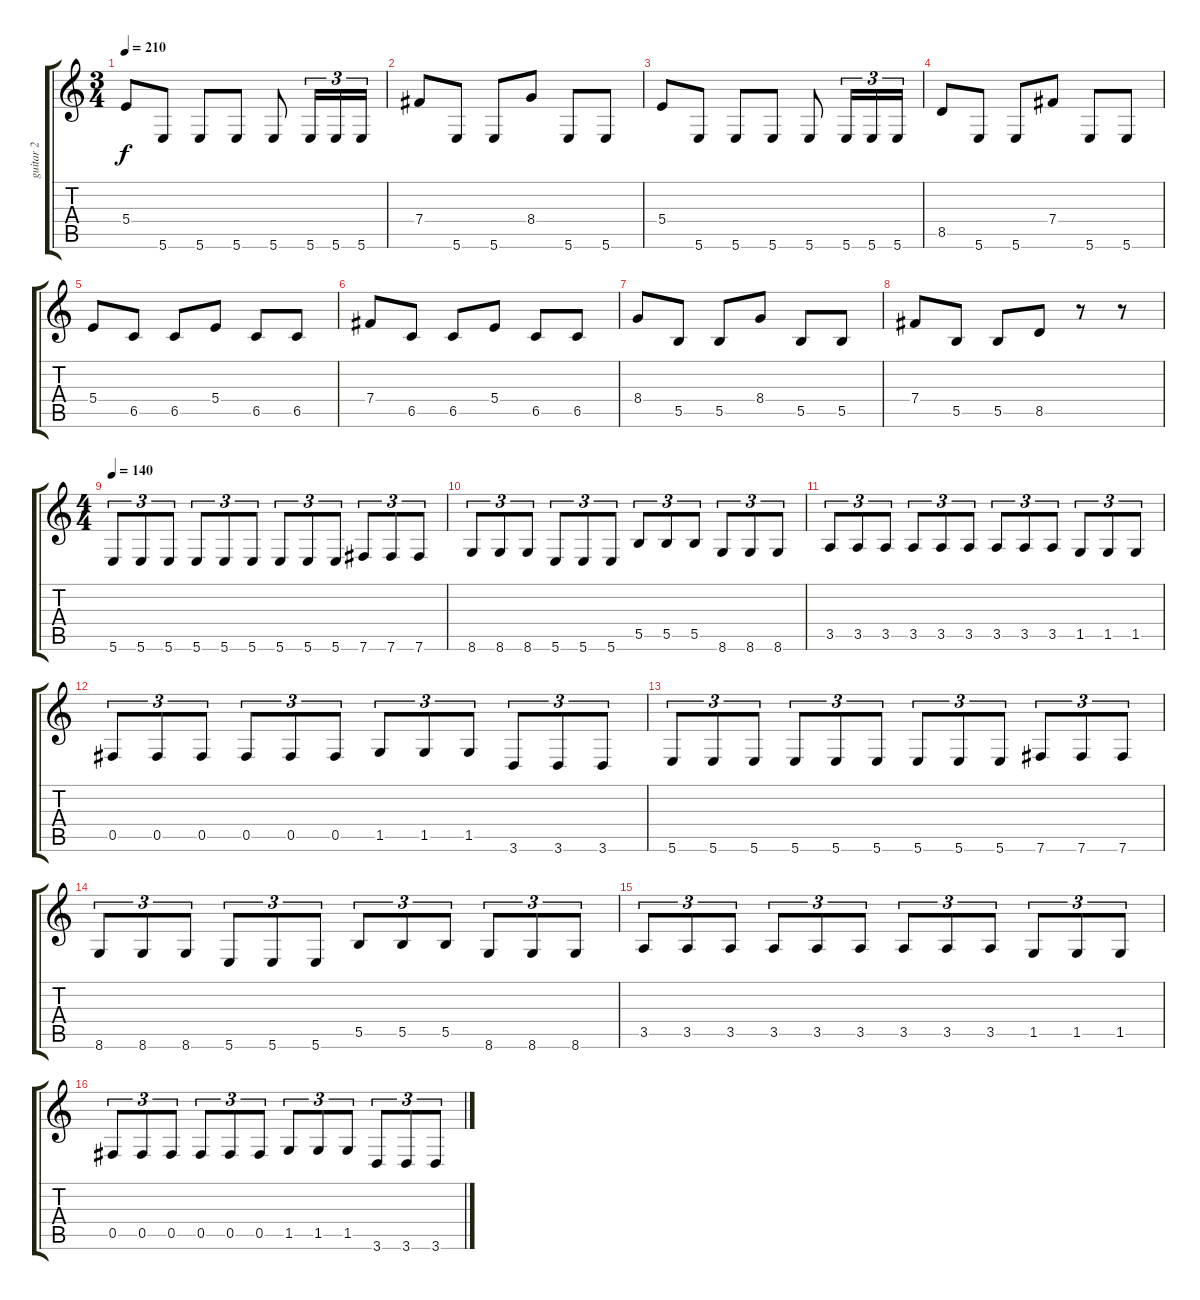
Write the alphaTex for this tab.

\track ("guitar 2" "guitar 2") {instrument distortionguitar}
\staff {score tabs}
\tuning (Db4 Ab3 E3 B2 Gb2 B1) {hide}
\ts (3 4)
\tempo 210
\clef g2
\ks c
5.4.8{dy f} 5.6.8 5.6.8 5.6.8 5.6.8 5.6.16{tu (3 2)} 5.6.16{tu (3 2)} 5.6.16{tu (3 2)} |
7.4.8 5.6.8 5.6.8 8.4.8 5.6.8 5.6.8 |
5.4.8 5.6.8 5.6.8 5.6.8 5.6.8 5.6.16{tu (3 2)} 5.6.16{tu (3 2)} 5.6.16{tu (3 2)} |
8.5.8 5.6.8 5.6.8 7.4.8 5.6.8 5.6.8 |
5.4.8 6.5.8 6.5.8 5.4.8 6.5.8 6.5.8 |
7.4.8 6.5.8 6.5.8 5.4.8 6.5.8 6.5.8 |
8.4.8 5.5.8 5.5.8 8.4.8 5.5.8 5.5.8 |
7.4.8 5.5.8 5.5.8 8.5.8 r.8 r.8 |
\ts (4 4)
\tempo 140
5.6.8{tu (3 2)} 5.6.8{tu (3 2)} 5.6.8{tu (3 2)} 5.6.8{tu (3 2)} 5.6.8{tu (3 2)} 5.6.8{tu (3 2)} 5.6.8{tu (3 2)} 5.6.8{tu (3 2)} 5.6.8{tu (3 2)} 7.6.8{tu (3 2)} 7.6.8{tu (3 2)} 7.6.8{tu (3 2)} |
8.6.8{tu (3 2)} 8.6.8{tu (3 2)} 8.6.8{tu (3 2)} 5.6.8{tu (3 2)} 5.6.8{tu (3 2)} 5.6.8{tu (3 2)} 5.5.8{tu (3 2)} 5.5.8{tu (3 2)} 5.5.8{tu (3 2)} 8.6.8{tu (3 2)} 8.6.8{tu (3 2)} 8.6.8{tu (3 2)} |
3.5.8{tu (3 2)} 3.5.8{tu (3 2)} 3.5.8{tu (3 2)} 3.5.8{tu (3 2)} 3.5.8{tu (3 2)} 3.5.8{tu (3 2)} 3.5.8{tu (3 2)} 3.5.8{tu (3 2)} 3.5.8{tu (3 2)} 1.5.8{tu (3 2)} 1.5.8{tu (3 2)} 1.5.8{tu (3 2)} |
0.5.8{tu (3 2)} 0.5.8{tu (3 2)} 0.5.8{tu (3 2)} 0.5.8{tu (3 2)} 0.5.8{tu (3 2)} 0.5.8{tu (3 2)} 1.5.8{tu (3 2)} 1.5.8{tu (3 2)} 1.5.8{tu (3 2)} 3.6.8{tu (3 2)} 3.6.8{tu (3 2)} 3.6.8{tu (3 2)} |
5.6.8{tu (3 2)} 5.6.8{tu (3 2)} 5.6.8{tu (3 2)} 5.6.8{tu (3 2)} 5.6.8{tu (3 2)} 5.6.8{tu (3 2)} 5.6.8{tu (3 2)} 5.6.8{tu (3 2)} 5.6.8{tu (3 2)} 7.6.8{tu (3 2)} 7.6.8{tu (3 2)} 7.6.8{tu (3 2)} |
8.6.8{tu (3 2)} 8.6.8{tu (3 2)} 8.6.8{tu (3 2)} 5.6.8{tu (3 2)} 5.6.8{tu (3 2)} 5.6.8{tu (3 2)} 5.5.8{tu (3 2)} 5.5.8{tu (3 2)} 5.5.8{tu (3 2)} 8.6.8{tu (3 2)} 8.6.8{tu (3 2)} 8.6.8{tu (3 2)} |
3.5.8{tu (3 2)} 3.5.8{tu (3 2)} 3.5.8{tu (3 2)} 3.5.8{tu (3 2)} 3.5.8{tu (3 2)} 3.5.8{tu (3 2)} 3.5.8{tu (3 2)} 3.5.8{tu (3 2)} 3.5.8{tu (3 2)} 1.5.8{tu (3 2)} 1.5.8{tu (3 2)} 1.5.8{tu (3 2)} |
0.5.8{tu (3 2)} 0.5.8{tu (3 2)} 0.5.8{tu (3 2)} 0.5.8{tu (3 2)} 0.5.8{tu (3 2)} 0.5.8{tu (3 2)} 1.5.8{tu (3 2)} 1.5.8{tu (3 2)} 1.5.8{tu (3 2)} 3.6.8{tu (3 2)} 3.6.8{tu (3 2)} 3.6.8{tu (3 2)}
